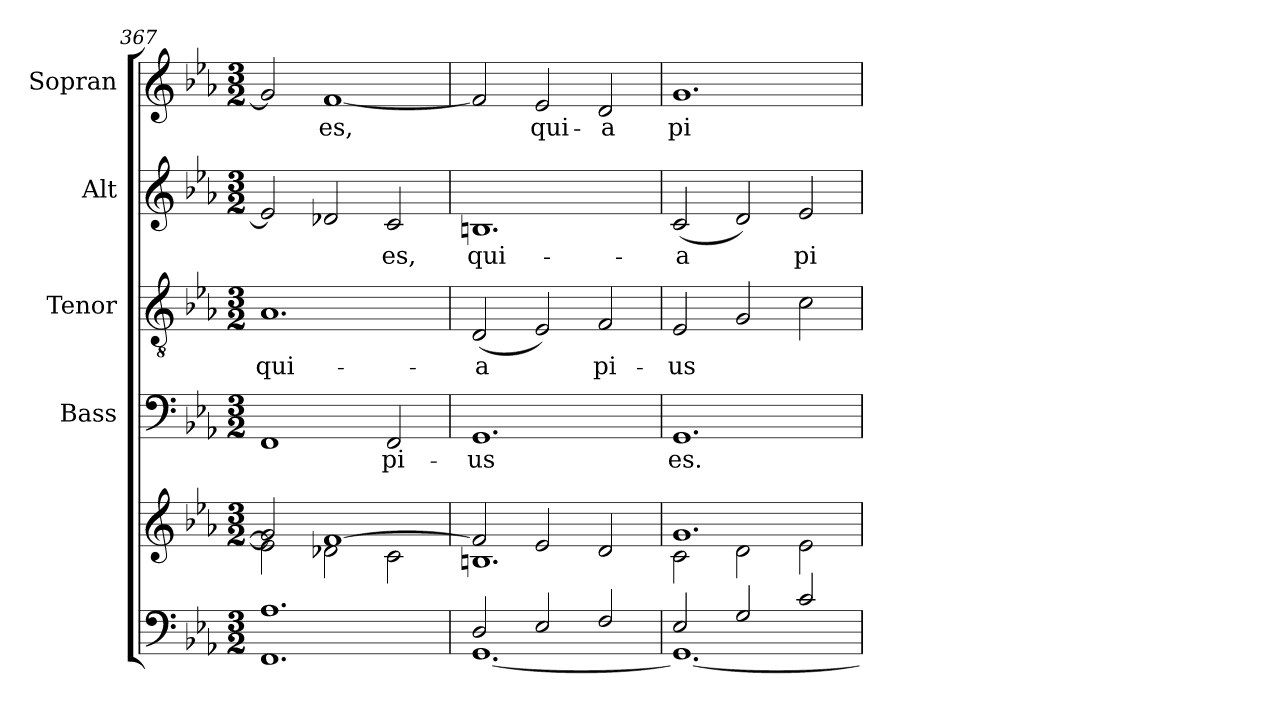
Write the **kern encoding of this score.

**kern	**kern	**kern	**text	**kern	**text	**kern	**text	**kern	**text
*part5	*part5	*part4	*part4	*part3	*part3	*part2	*part2	*part1	*part1
*staff6	*staff5	*staff4	*staff4	*staff3	*staff3	*staff2	*staff2	*staff1	*staff1
*	*	*I"Bass	*	*I"Tenor	*	*I"Alt	*	*I"Sopran	*
*	*	*I'B.	*	*I'T.	*	*I'A.	*	*I'S.	*
*clefF4	*clefG2	*clefF4	*	*clefGv2	*	*clefG2	*	*clefG2	*
*k[b-e-a-]	*k[b-e-a-]	*k[b-e-a-]	*	*k[b-e-a-]	*	*k[b-e-a-]	*	*k[b-e-a-]	*
*E-:	*E-:	*E-:	*	*E-:	*	*E-:	*	*E-:	*
*M3/2	*M3/2	*M3/2	*	*M3/2	*	*M3/2	*	*M3/2	*
=367	=367	=367	=367	=367	=367	=367	=367	=367	=367
*^	*^	*	*	*	*	*	*	*	*
!	!	!	!	!	!	!	!LO:LY:b	!	!	!	!
1.A-	1.FF	2g/]	2e-\]	1FF	.	1.A-	qui-	2e-/]	.	2g/]	.
!	!	!	!	!	!	!	!	!	!	!	!LO:LY:b
.	.	[>1f	2d-X\	.	.	.	.	2d-X/	.	[1f	es,
!	!	!	!	!	!LO:LY:b	!	!	!	!LO:LY:b	!	!
.	.	.	2c\	2FF/	pi-	.	.	2c/	es,	.	.
=368	=368	=368	=368	=368	=368	=368	=368	=368	=368	=368	=368
!	!	!	!	!	!LO:LY:b	!	!LO:LY:b	!	!LO:LY:b	!	!
2D/	[<1.GG	2f/]	1.Bn	1.GG	-us	(<2D/	-a	1.Bn	qui-	2f/]	.
!	!	!	!	!	!	!	!	!	!	!	!LO:LY:b
2E-/	.	2e-/	.	.	.	2E-/)	.	.	.	2e-/	qui-
!	!	!	!	!	!	!	!LO:LY:b	!	!	!	!LO:LY:b
2F/	.	2d/	.	.	.	2F/	pi-	.	.	2d/	-a
=369	=369	=369	=369	=369	=369	=369	=369	=369	=369	=369	=369
!	!	!	!	!	!LO:LY:b	!	!LO:LY:b	!	!LO:LY:b	!	!LO:LY:b
2E-/	1.GG_	1.g	2c\	1.GG	es.	2E-/	-us	(<2c/	-a	1.g	pi-
2G/	.	.	2d\	.	.	2G/	.	2d/)	.	.	.
!	!	!	!	!	!	!	!	!	!LO:LY:b	!	!
2c/	.	.	2e-\	.	.	2c\	.	2e-/	pi-	.	.
*v	*v	*	*	*	*	*	*	*	*	*	*
*	*v	*v	*	*	*	*	*	*	*	*
=	=	=	=	=	=	=	=	=	=
*-	*-	*-	*-	*-	*-	*-	*-	*-	*-
